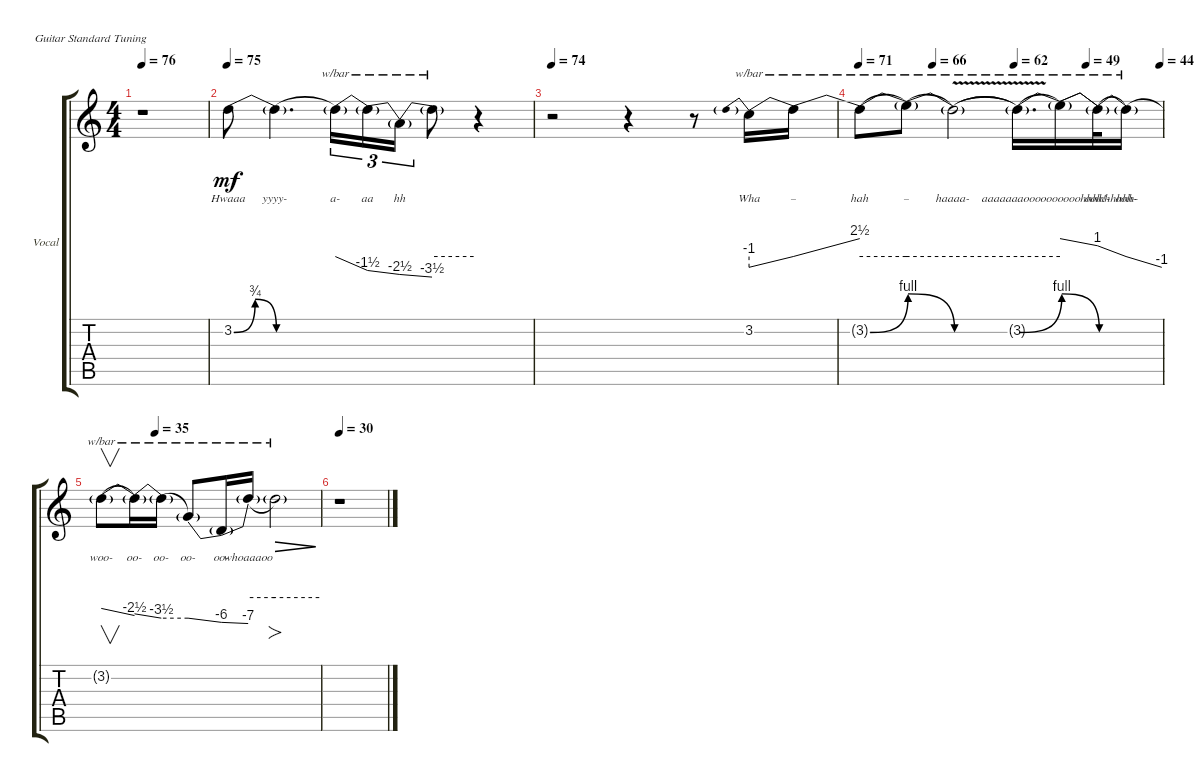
\defaultSystemsLayout 4
\bracketExtendMode groupsimilarinstruments
\firstSystemTrackNameOrientation horizontal
\otherSystemsTrackNameOrientation horizontal
\track ("Vocal" "Vocal") {instrument electricguitarclean}
\staff {score tabs}
\tuning (E4 B3 G3 D3 A2 E2)
\ts (4 4)
\tempo 76
\clef g2
\ks aminor
r.1{dy mf} |
\tempo 75
3.2{be (bendrelease 6 0 27 3 35.4 3 57 0)}.8{lyrics (0 "Hwaaa") lyrics (1 "") lyrics (2 "") lyrics (3 "") lyrics (4 "")} 3.2{be (hold 0 0 60 0) t}.4{d lyrics (0 "yyyy-") lyrics (1 "") lyrics (2 "") lyrics (3 "") lyrics (4 "")} 3.2{t}.16{tu (3 2) tbe (dive default 47.4 0 60 -6) lyrics (0 "a-") lyrics (1 "") lyrics (2 "") lyrics (3 "") lyrics (4 "")} 3.2{t}.16{tu (3 2) tbe (dive default 50.4 -6 58.8 -10) lyrics (0 "aa") lyrics (1 "") lyrics (2 "") lyrics (3 "") lyrics (4 "")} 3.2{t}.16{tu (3 2) tbe (dive default 48 -10 59.4 -14) lyrics (0 "hh") lyrics (1 "") lyrics (2 "") lyrics (3 "") lyrics (4 "")} 3.2{t}.8{tbe (hold default 0 0 60 0) lyrics (0 "") lyrics (1 "") lyrics (2 "") lyrics (3 "") lyrics (4 "")} r.4 |
\tempo 74
r.2 r.4 r.8 3.2.16{tbe (predivedive default 0 -4 23.4 0) lyrics (0 "Wha") lyrics (1 "") lyrics (2 "") lyrics (3 "") lyrics (4 "")} 3.2{t}.16{tbe (dive default 0 0 25.8 10) lyrics (0 "–") lyrics (1 "") lyrics (2 "") lyrics (3 "") lyrics (4 "")} |
\tempo 71
\tempo (66 0.24375)
\tempo (62 0.5125)
\tempo (49 0.75)
\tempo (44 0.99375)
3.2{be (bend 4.8 0 24.599999999999998 4) t}.8{tbe (hold default 0 0 60 0) lyrics (0 "hah") lyrics (1 "") lyrics (2 "") lyrics (3 "") lyrics (4 "")} 3.2{be (release 23.4 4 33 0) t}.8{tbe (hold default 0 0 60 0) lyrics (0 "–") lyrics (1 "") lyrics (2 "") lyrics (3 "") lyrics (4 "")} 3.2{be (hold 0 0 60 0) v t}.2{tbe (hold default 0 0 60 0) lyrics (0 "haaaa-") lyrics (1 "") lyrics (2 "") lyrics (3 "") lyrics (4 "")} 3.2{be (bend 27.599999999999998 0 35.4 4) t}.16{d tbe (hold default 0 0 60 0) lyrics (0 "") lyrics (1 "") lyrics (2 "") lyrics (3 "") lyrics (4 "")} 3.2{be (release 0 4 4.8 0) t}.16{tbe (dive default 0 10 13.2 4) lyrics (0 "aaaaaaaoooooooooohhhhhhhhh-") lyrics (1 "") lyrics (2 "") lyrics (3 "") lyrics (4 "")} 3.2{be (hold 0 0 60 0) t}.32{tbe (dive default 21.599999999999998 4 30.599999999999998 0) lyrics (0 "ooh!-") lyrics (1 "") lyrics (2 "") lyrics (3 "") lyrics (4 "")} 3.2{be (hold 0 0 60 0) t}.16{tbe (dive default 22.8 0 34.199999999999996 -4) lyrics (0 "ooh-") lyrics (1 "") lyrics (2 "") lyrics (3 "") lyrics (4 "")} |
\tempo (35 0.25)
3.2{be (hold 0 0 60 0) t}.8{v tbe (dive default 31.799999999999997 -4 44.4 -10) lyrics (0 "woo-") lyrics (1 "") lyrics (2 "") lyrics (3 "") lyrics (4 "")} 3.2{t}.16{tbe (dive default 43.199999999999996 -8 56.4 -14) lyrics (0 "oo-") lyrics (1 "") lyrics (2 "") lyrics (3 "") lyrics (4 "")} 3.2{t}.16{tbe (hold default 0 -14 60 -14) lyrics (0 "oo-") lyrics (1 "") lyrics (2 "") lyrics (3 "") lyrics (4 "")} 3.2{t}.8{tbe (dive default 27.599999999999998 -14 37.199999999999996 -24) lyrics (0 "oo-") lyrics (1 "") lyrics (2 "") lyrics (3 "") lyrics (4 "")} 3.2{t}.16{tbe (dive default 0 -24 45 -28) lyrics (0 "oo-") lyrics (1 "") lyrics (2 "") lyrics (3 "") lyrics (4 "")} 3.2{t}.16{tbe (hold default 0 0 60 0) lyrics (0 "whoaaaoo") lyrics (1 "") lyrics (2 "") lyrics (3 "") lyrics (4 "")} 3.2{t}.2{fo tbe (hold default 0 0 60 0) lyrics (0 "") lyrics (1 "") lyrics (2 "") lyrics (3 "") lyrics (4 "") dec} |
\tempo (30 0.0125)
r.1
